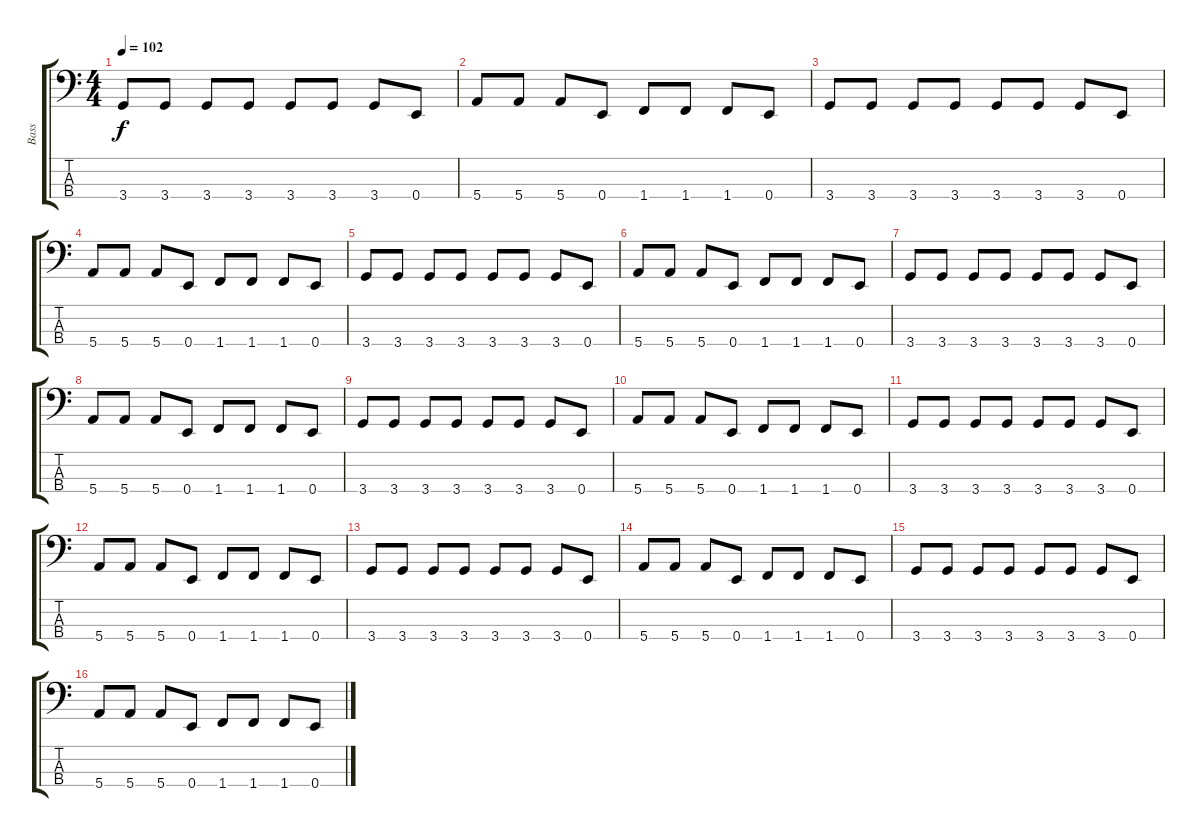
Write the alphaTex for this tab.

\track ("Bass" "Bass") {instrument electricbassfinger}
\staff {score tabs}
\tuning (G2 D2 A1 E1) {hide}
\ts (4 4)
\tempo 102
\clef f4
\ks c
3.4.8{dy f} 3.4.8 3.4.8 3.4.8 3.4.8 3.4.8 3.4.8 0.4.8 |
5.4.8 5.4.8 5.4.8 0.4.8 1.4.8 1.4.8 1.4.8 0.4.8 |
3.4.8 3.4.8 3.4.8 3.4.8 3.4.8 3.4.8 3.4.8 0.4.8 |
5.4.8 5.4.8 5.4.8 0.4.8 1.4.8 1.4.8 1.4.8 0.4.8 |
3.4.8 3.4.8 3.4.8 3.4.8 3.4.8 3.4.8 3.4.8 0.4.8 |
5.4.8 5.4.8 5.4.8 0.4.8 1.4.8 1.4.8 1.4.8 0.4.8 |
3.4.8 3.4.8 3.4.8 3.4.8 3.4.8 3.4.8 3.4.8 0.4.8 |
5.4.8 5.4.8 5.4.8 0.4.8 1.4.8 1.4.8 1.4.8 0.4.8 |
3.4.8 3.4.8 3.4.8 3.4.8 3.4.8 3.4.8 3.4.8 0.4.8 |
5.4.8 5.4.8 5.4.8 0.4.8 1.4.8 1.4.8 1.4.8 0.4.8 |
3.4.8 3.4.8 3.4.8 3.4.8 3.4.8 3.4.8 3.4.8 0.4.8 |
5.4.8 5.4.8 5.4.8 0.4.8 1.4.8 1.4.8 1.4.8 0.4.8 |
3.4.8 3.4.8 3.4.8 3.4.8 3.4.8 3.4.8 3.4.8 0.4.8 |
5.4.8 5.4.8 5.4.8 0.4.8 1.4.8 1.4.8 1.4.8 0.4.8 |
3.4.8 3.4.8 3.4.8 3.4.8 3.4.8 3.4.8 3.4.8 0.4.8 |
5.4.8 5.4.8 5.4.8 0.4.8 1.4.8 1.4.8 1.4.8 0.4.8
